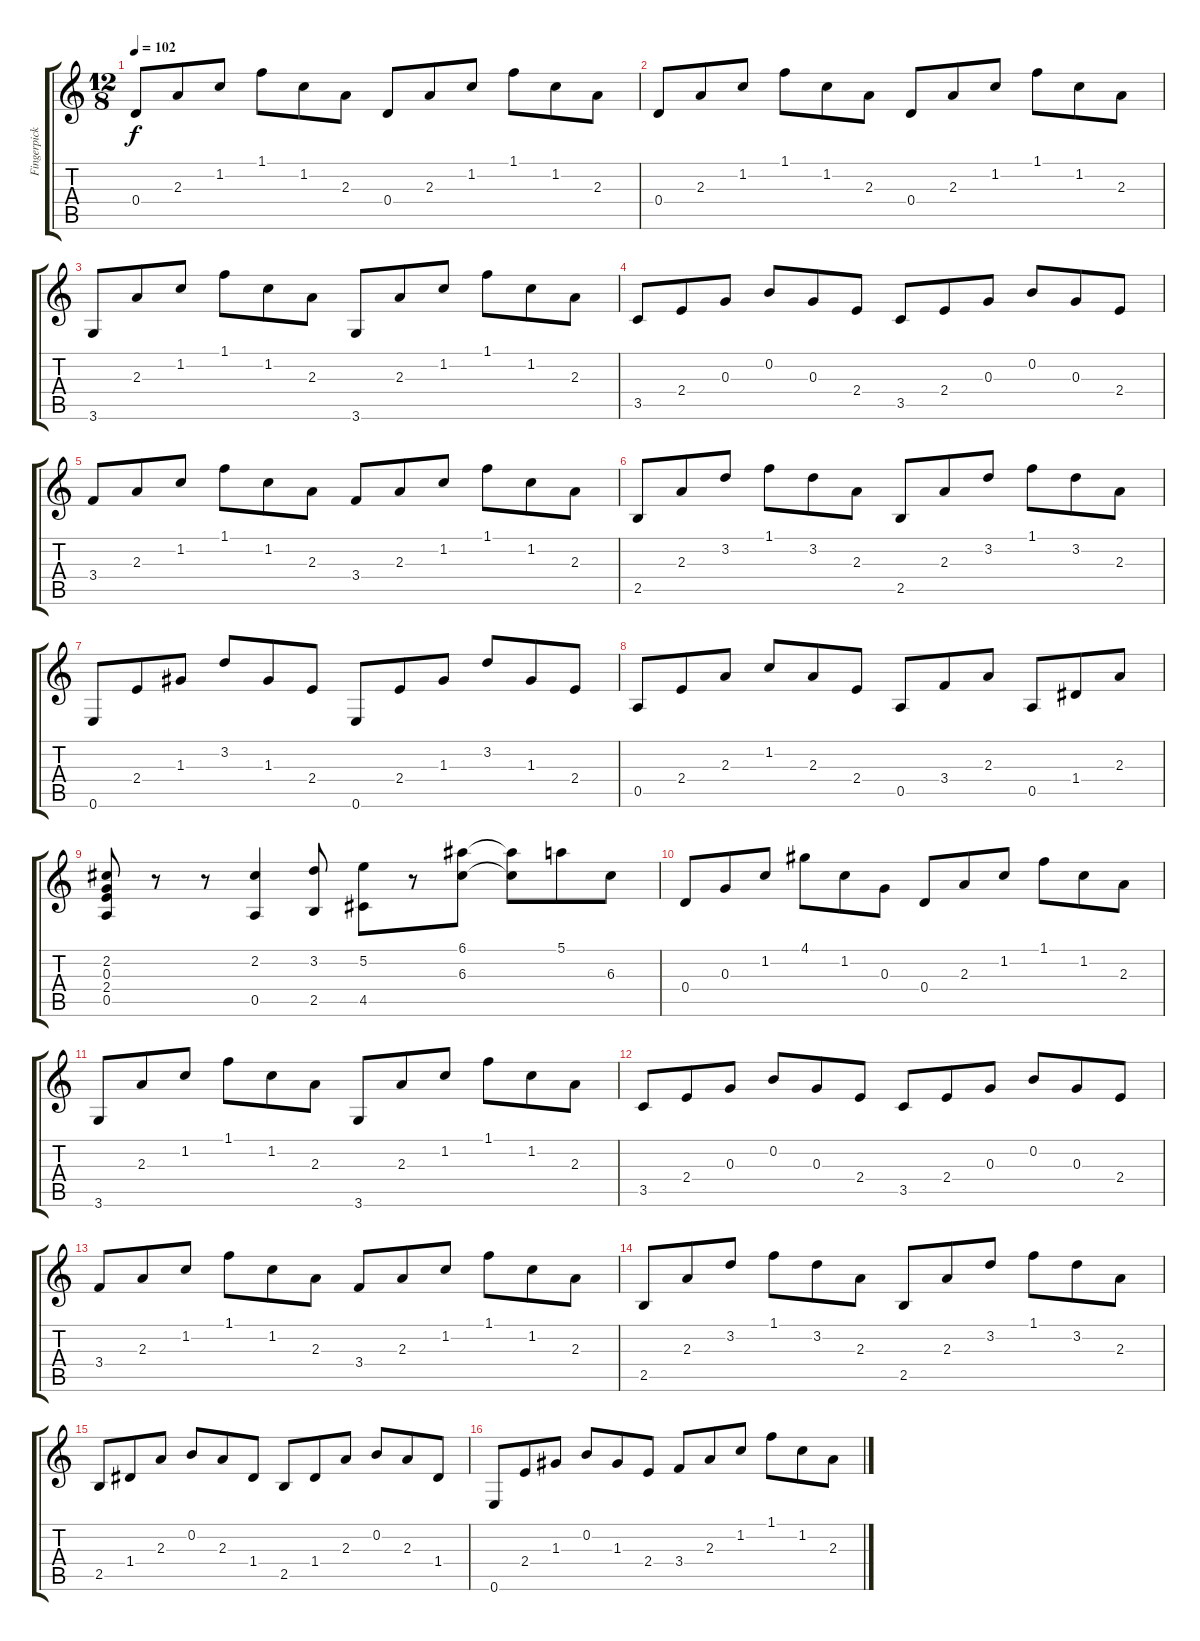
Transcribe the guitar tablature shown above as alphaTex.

\track ("Fingerpicking guitar" "Fingerpick") {instrument acousticguitarnylon}
\staff {score tabs}
\tuning (E4 B3 G3 D3 A2 E2) {hide}
\ts (12 8)
\tempo 102
\clef g2
\ks c
0.4.8{dy f} 2.3.8 1.2.8 1.1.8 1.2.8 2.3.8 0.4.8 2.3.8 1.2.8 1.1.8 1.2.8 2.3.8 |
0.4.8 2.3.8 1.2.8 1.1.8 1.2.8 2.3.8 0.4.8 2.3.8 1.2.8 1.1.8 1.2.8 2.3.8 |
3.6.8 2.3.8 1.2.8 1.1.8 1.2.8 2.3.8 3.6.8 2.3.8 1.2.8 1.1.8 1.2.8 2.3.8 |
3.5.8 2.4.8 0.3.8 0.2.8 0.3.8 2.4.8 3.5.8 2.4.8 0.3.8 0.2.8 0.3.8 2.4.8 |
3.4.8 2.3.8 1.2.8 1.1.8 1.2.8 2.3.8 3.4.8 2.3.8 1.2.8 1.1.8 1.2.8 2.3.8 |
2.5.8 2.3.8 3.2.8 1.1.8 3.2.8 2.3.8 2.5.8 2.3.8 3.2.8 1.1.8 3.2.8 2.3.8 |
0.6.8 2.4.8 1.3.8 3.2.8 1.3.8 2.4.8 0.6.8 2.4.8 1.3.8 3.2.8 1.3.8 2.4.8 |
0.5.8 2.4.8 2.3.8 1.2.8 2.3.8 2.4.8 0.5.8 3.4.8 2.3.8 0.5.8 1.4.8 2.3.8 |
(2.2 0.3 2.4 0.5).8 r.8 r.8 (2.2 0.5).4 (3.2 2.5).8 (5.2 4.5).8 r.8 (6.1 6.3).8 (6.1{t} 6.3{t}).8 5.1.8 6.3.8 |
0.4.8 0.3.8 1.2.8 4.1.8 1.2.8 0.3.8 0.4.8 2.3.8 1.2.8 1.1.8 1.2.8 2.3.8 |
3.6.8 2.3.8 1.2.8 1.1.8 1.2.8 2.3.8 3.6.8 2.3.8 1.2.8 1.1.8 1.2.8 2.3.8 |
3.5.8 2.4.8 0.3.8 0.2.8 0.3.8 2.4.8 3.5.8 2.4.8 0.3.8 0.2.8 0.3.8 2.4.8 |
3.4.8 2.3.8 1.2.8 1.1.8 1.2.8 2.3.8 3.4.8 2.3.8 1.2.8 1.1.8 1.2.8 2.3.8 |
2.5.8 2.3.8 3.2.8 1.1.8 3.2.8 2.3.8 2.5.8 2.3.8 3.2.8 1.1.8 3.2.8 2.3.8 |
2.5.8 1.4.8 2.3.8 0.2.8 2.3.8 1.4.8 2.5.8 1.4.8 2.3.8 0.2.8 2.3.8 1.4.8 |
0.6.8 2.4.8 1.3.8 0.2.8 1.3.8 2.4.8 3.4.8 2.3.8 1.2.8 1.1.8 1.2.8 2.3.8
